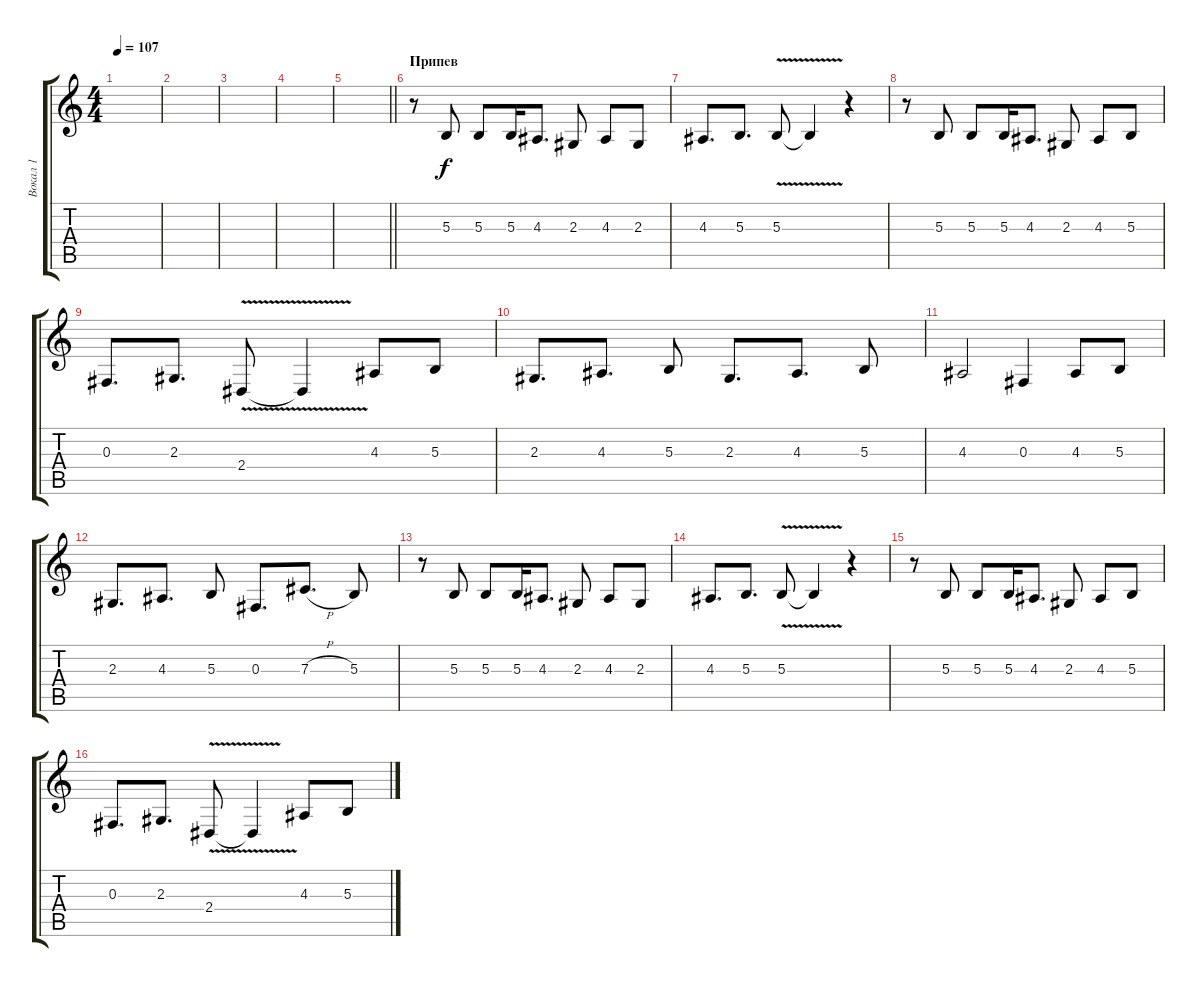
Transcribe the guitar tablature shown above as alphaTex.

\track ("Вокал 1" "Вокал 1") {instrument bassoon}
\staff {score tabs}
\tuning (Eb4 Bb3 Gb3 Db3 Ab2 Eb2) {hide}
\ts (4 4)
\tempo 107
\clef g2
\ks c
|
|
|
|
\barLineRight lightlight
|
\section ("" "Припев")
r.8 5.3.8 5.3.8 5.3.16 4.3.8{d} 2.3.8 4.3.8 2.3.8 |
4.3.8{d} 5.3.8{d} 5.3{v}.8 5.3{t}.4 r.4 |
r.8 5.3.8 5.3.8 5.3.16 4.3.8{d} 2.3.8 4.3.8 5.3.8 |
0.3.8{d} 2.3.8{d} 2.4{v}.8 2.4{t}.4 4.3.8 5.3.8 |
2.3.8{d} 4.3.8{d} 5.3.8 2.3.8{d} 4.3.8{d} 5.3.8 |
4.3.2 0.3.4 4.3.8 5.3.8 |
2.3.8{d} 4.3.8{d} 5.3.8 0.3.8{d} 7.3{h}.8{d} 5.3.8 |
r.8 5.3.8 5.3.8 5.3.16 4.3.8{d} 2.3.8 4.3.8 2.3.8 |
4.3.8{d} 5.3.8{d} 5.3{v}.8 5.3{t}.4 r.4 |
r.8 5.3.8 5.3.8 5.3.16 4.3.8{d} 2.3.8 4.3.8 5.3.8 |
0.3.8{d} 2.3.8{d} 2.4{v}.8 2.4{t}.4 4.3.8 5.3.8
